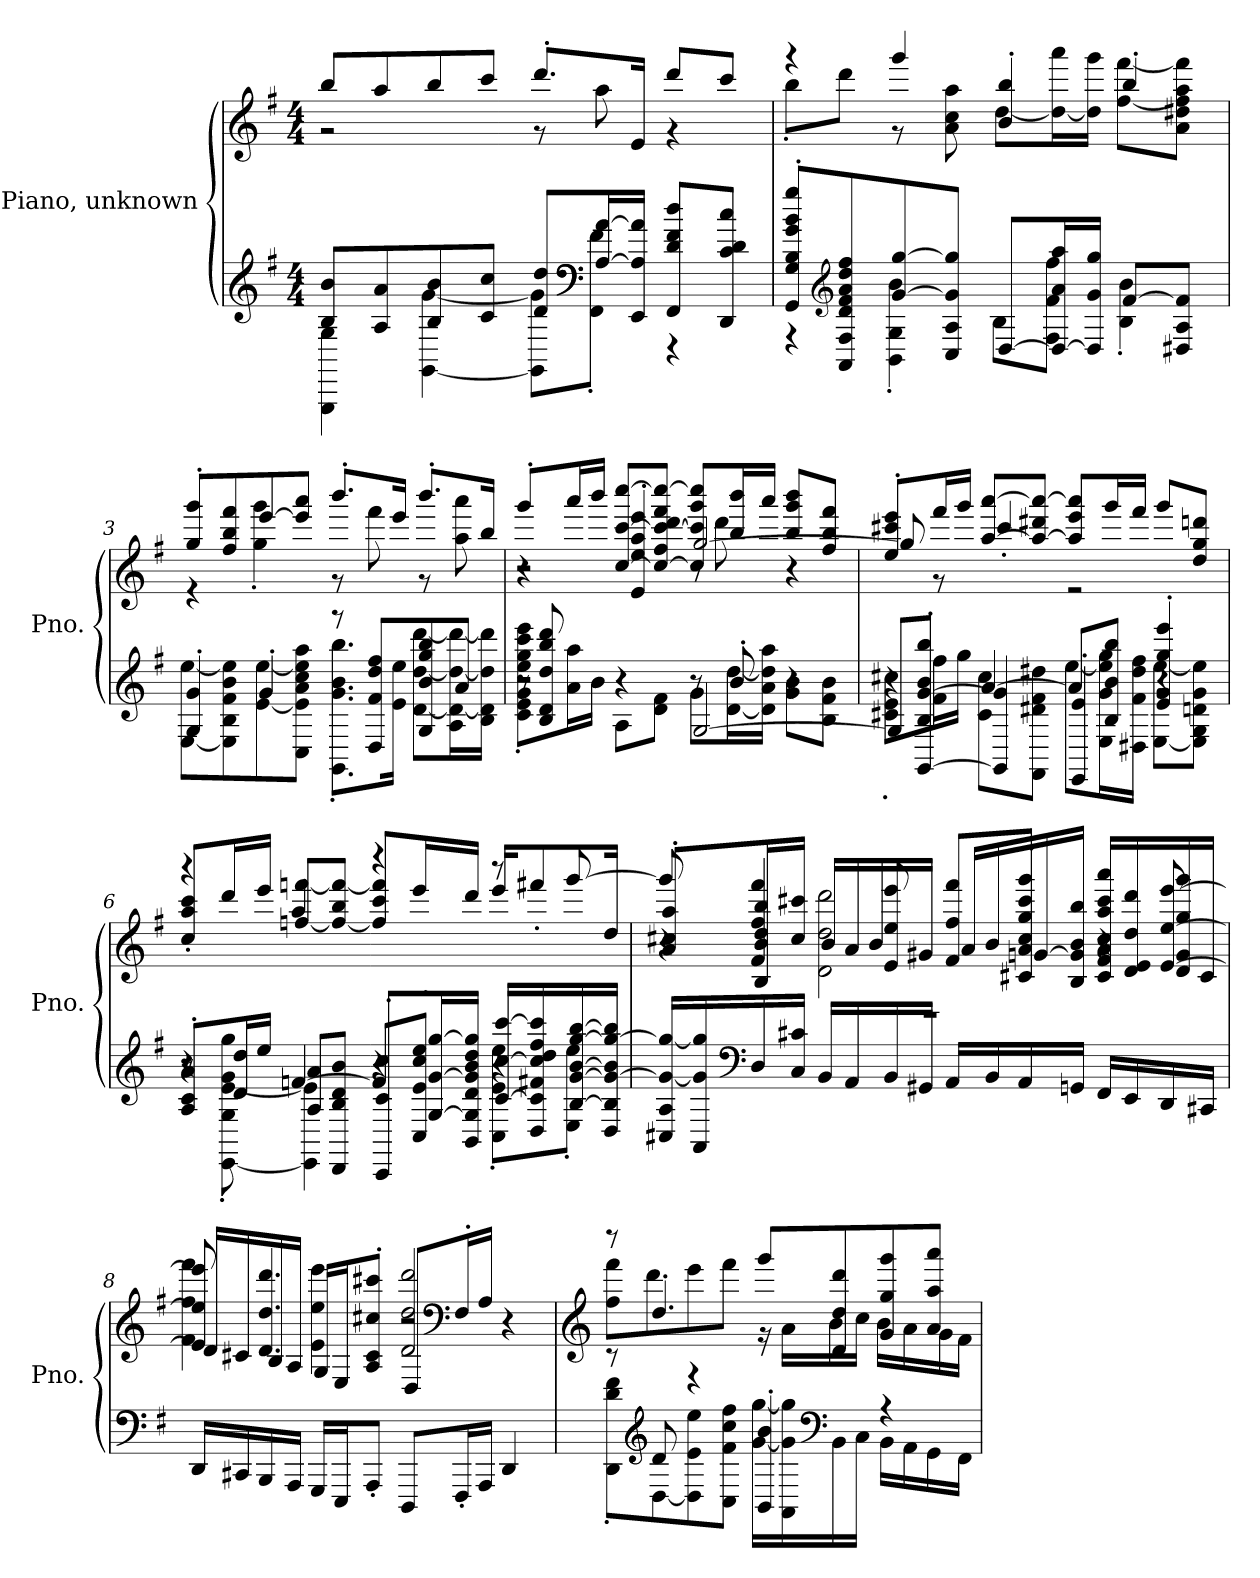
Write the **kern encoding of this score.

**kern	**kern
*part1	*part1
*staff2	*staff1
*I"Piano, unknown	*
*I'Pno.	*
*clefG2	*clefG2
*k[f#]	*k[f#]
*M4/4	*M4/4
*MM120	*MM120
=1	=1
*^	*^
8B/ 8b/L	4GGG\ 4G\	8bb/L	2r
8A/ 8a/	.	8aa/	.
8B/ 8b/	[4GG\ [4g\	8bb/	.
8c/ 8cc/J	.	8ccc/J	.
8d/ 8dd/L	8GG\] 8g\]L	8.ddd'/L	8r
*clefF4	*	*	*
[16A/ [16a/L	8FF#\' 8f#\'J	.	8aa\
16EE/ 16A/] 16a/]JJ	.	16e/Jk	.
8FF#/ 8d/ 8f#/ 8dd/L	4r	8ddd/L	4r
8DD/ 8c/ 8d/ 8cc/J	.	8ccc/J	.
=2	=2	=2	=2
8GG/' 8G/' 8B/' 8g/' 8b/' 8gg/'L	4r	4r	8bb'\L
*clefG2	*	*	*
8AA/ 8F#/ 8d/ 8f#/ 8a/ 8dd/ 8ff#/	.	.	8ddd\J
[8g/ [8gg/	4BB\' 4G\' 4b\'	4ggg/	8r
8C/ 8A/ 8g/] 8gg/]J	.	.	8a\ 8cc\ 8aa\
[8D/L	8B\L	4b/' 4bb/'	[8dd\L
16D/_ 16a/ 16aa/L	8F#\ 8f#\ 8ff#\J	.	16dd\_ 16aaa\L
16D/] 16g/ 16gg/JJ	.	.	16dd\] 16ggg\JJ
[8f#/L	4B\' 4b\'	4bb'/	[8ff#\ [8fff#\L
8D#X/ 8A/ 8f#/]J	.	.	8a\ 8dd#X\ 8ff#\] 8aa\ 8fff#\]J
!!LO:LB:g=z	!!
=3	=3	=3	=3
4G/' 4g/'	[8E\ [8ee\L	8gg/' 8ggg/'L	4r
.	8E\] 8B\ 8f#\ 8b\ 8ee\]	8ff#/ 8bb/ 8fff#/	.
4g'/	[8e\ [8ee\	[8eee/	4gg\' 4ggg\'
.	8C\ 8e\] 8a\ 8cc\ 8ee\] 8aa\J	8eee/] 8aaa/J	.
8r	8.GG\' 8.g\' 8.b\' 8.bb\'L	8.bbb'/L	8r
8D/ 8f#/ 8dd/ 8ff#/L	.	.	8fff#\
.	16e\ 16ee\Jk	16eee/Jk	.
8G/ 8b/ 8gg/ 8bb/	[8d\ [8dd\ [8ddd\L	8.bbb'/L	8r
8a/J	16A\ 16d\_ 16dd\_ 16ddd\_L	.	8aa\ 8aaa\
.	16B\ 16d\] 16dd\] 16ddd\]JJ	16bb/Jk	.
=4	=4	=4	=4
*	*^	*	*^
2r	8c\' 8e\' 8g\' 8ee\' 8gg\' 8ccc\' 8eee\'L	8r	8ggg'/L	2r	4r
.	16a\ 16aa\L	8B/ 8d/ 8dd/ 8bb/ 8ddd/	16aaa/L	.	.
.	16b\JJ	.	16bbb/JJ	.	.
.	8A\L	4r	[8cc/ [8ccc/ [8cccc/L	.	4e/' 4ee/' 4aa/' 4eee/'
.	8d\ 8f#\J	.	8cc/_ 8ff#/ 8ccc/_ 8ddd/ 8fff#/ 8cccc/_J	.	.
8r	8g\L	[2G/	8cc/] 8ccc/] 8ggg/ 8cccc/]L	8r	[2gg/
8b'/	[16d\ [16dd\L	.	16bb/ 16bbb/L	8ddd\	.
.	16d\] 16a\ 16dd\] 16aa\JJ	.	16aaa/JJ	.	.
4r	8g\ 8b\L	.	8bb/ 8ggg/ 8bbb/L	4r	.
.	8B\ 8f#\ 8b\J	.	8ff#/ 8bb/ 8fff#/J	.	.
*	*	*	*	*v	*v
!!LO:LB:g=z
=5	=5	=5	=5	=5
4r	8c#X\' 8e\' 8cc#X\'L	8G/L]	8ee/' 8ccc#X/' 8eee/'L	8gg/]
.	16f#\ 16ff#\L	[8GG/' 8B/' [8g/' 8b/' 8bb/'J	16fff#/L	8r
.	16gg\JJ	.	16ggg/JJ	.
[4a/	8c#\ 8cc#\L	4GG/] 4g/]	[8aa/ [8aaa/L	4ccc#'/
.	8FF#\ 8d#X\ 8f#\ 8dd#X\J	.	8aa/_ 8ddd#X/ 8aaa/_J	.
8a/L]	[8ee\L	4EE/' 4e/'	8aa/] 8eee/ 8aaa/]L	2r
8B/ 8b/ 8bb/J	16E\ 16g\ 16ee\] 16gg\L	.	16ggg/L	.
.	16D#X\ 16f#\ 16dd#\ 16ff#\JJ	.	16fff#/JJ	.
4e/' 4g/' 4gg/' 4eee/'	[8E\ [8ee\L	4r	8ggg/L	.
.	8E\] 8G\ 8dn\ 8g\ 8ee\]J	.	8dd/ 8gg/ 8dddn/J	.
=6	=6	=6	=6	=6
4r	8r	8A/' 8c/' 8a/'L	4r	8cc/' 8aa/' 8ccc/'L
.	[8EE\' 8G\' [8e\' 8g\' 8gg\'	16d/ 16dd/L	.	16ddd/L
.	.	16ee/JJ	.	16eee/JJ
[4fn/	4EE\] 4e\]	8A/ 8a/L	4aa'/	[8ffn/ [8fffn/L
.	.	8DD/ 8B/ 8d/ 8b/J	.	8ff/_ 8bb/ 8fff/_J
8f/L]	4r	8CC/' 8c/' 8cc/'L	4r	8ff/] 8ccc/ 8fff/]L
8C/' 8e/' 8cc/' 8ee/'J	.	[16G/ [16g/ [16gg/L	.	16eee/L
.	.	16BB/ 16G/] 16d/ 16g/] 16b/ 16dd/ 16gg/]JJ	.	16ddd/JJ
4r	8C\' 8e\' 8ee\'L	[16c/ [16cc/ [16ccc/LL	8r	16eee/KL
.	.	16D/ 16c/] 16f#X/ 16cc/] 16dd/ 16ff#/ 16ccc/]	.	8fff#X'/
.	8E\' 8ee\'J	[16B/ [16g/ [16b/ [16gg/ [16bb/	[8ggg/	.
.	.	16D/ 16B/] 16g/_ 16b/] 16gg/_ 16bb/]JJ	.	16dd/Jk
*	*v	*v	*	*
!!LO:LB:g=z
=7	=7	=7	=7
*	*	*	*^
1r	16C#X/ 16A/ 16g/_ 16gg/_LL	8ggg/]	4r	8a/' 8cc#X/' 8aa/'L
.	16AA/ 16g/] 16gg/]	.	.	.
*clefF4	*	*	*	*
.	16D/	4f#/ 4ff#/ 4fff#/	.	16B/ 16b/ 16dd/ 16bb/L
.	16C#/ 16c#X/JJ	.	.	16cc#/ 16ccc#X/JJ
.	16BB/LL	.	2d\ 2dd\ 2ddd\	16b/LL
.	16AA/	.	.	16a/
.	16BB/	8e/ 8ee/ 8eee/	.	16b/
.	16GG#X/JJ	.	.	16g#X/JJ
.	16AA/LL	8f#/ 8ff#/ 8fff#/L	.	16a/LL
.	16BB/	.	.	16b/
.	16AA/	8c#X/' 8a/' 8cc#/' 8gg/' 8ccc#/' 8ggg/'J	.	[16gn/
.	16GGn/JJ	.	.	16B/ 16g/] 16b/ 16bb/JJ
.	16FF#/LL	8r	4r	16c#/ 16f#/ 16a/ 16cc#/ 16aa/ 16ccc#/ 16aaa/LL
.	16EE/	.	.	16d/ 16e/ 16dd/ 16ddd/
.	16DD/	[8e/ [8ee/ [8eee/	.	16d/ 16g/ 16gg/ 16ggg/
.	16CC#X/JJ	.	.	16c#/JJ
*v	*v	*	*	*
!!LO:LB:g=z	!!	!!
=8	=8	=8	=8
16DD/LL	8e/] 8ee/] 8eee/]	4f#\ 4ff#\ 4fff#\	16d/LL
16CC#X/	.	.	16c#X/
16BBB/	4.d/' 4.dd/' 4.ddd/'	.	16B/
16AAA/JJ	.	.	16A/JJ
16GGG/LL	.	4e\ 4ee\ 4eee\	16G/LL
16EEE/J	.	.	16E/J
8AAA'/J	.	.	8A/' 8c#/' 8cc#X/' 8ccc#X/'J
8DDD/L	2d/ 2dd/ 2ddd/	2r	8D/L
*	*clefF4	*	*
16FFF#'/L	.	.	16F#'/L
16AAA/JJ	.	.	16A/JJ
4DD/	.	.	4r
*	*v	*v	*v
=9	=9
*	*clefG2
*^	*^
8r	8DD\' 8d\' 8f#\'L	8r	8ff#\ 8fff#\L
*clefG2	*	*	*
8d/	[8D\	4.dd'/	8ddd\
4r	8D\] 8e\ 8ee\	.	8eee\
.	8C\ 8f#\ 8cc\ 8ff#\J	.	8fff#\J
4BB/' 4b/'	[16g\ [16gg\LL	8ggg/L	16r
.	16AA\ 16g\] 16gg\]	.	16a\LL
*clefF4	*	*	*
.	16BB\	8d/ 8dd/ 8ddd/	16b\
.	16C\JJ	.	16cc\JJ
4r	16BB\LL	8g/ 8gg/ 8ggg/	16b\LL
.	16AA\	.	16a\
.	16GG\	8a/ 8aa/ 8aaa/J	16g\
.	16FF#\JJ	.	16f#\JJ
*v	*v	*	*
*	*v	*v
=	=
*-	*-
